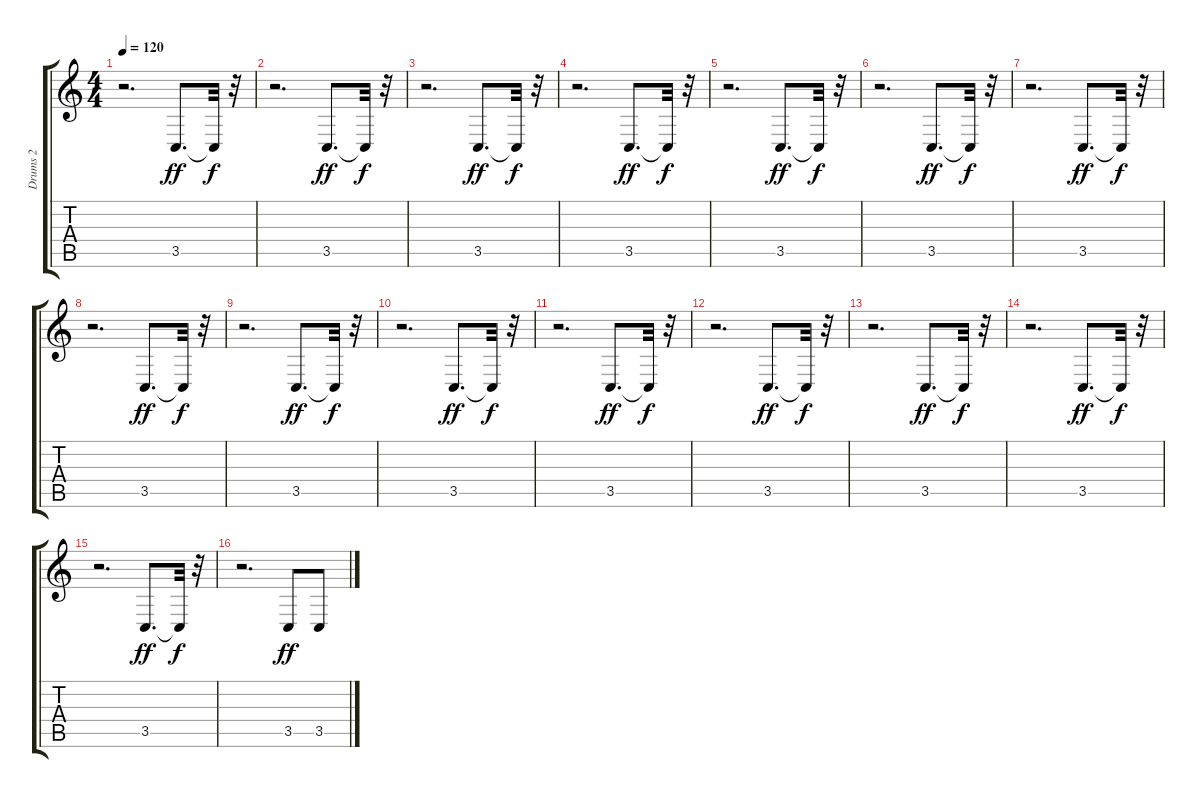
\track ("Drums 2" "Drums 2") {instrument synthdrum}
\staff {score tabs}
\tuning (E4 B3 G3 D3 A2 E2) {hide}
\ts (4 4)
\tempo 120
\clef g2
\ks c
r.2{d dy ff} 3.5.8{d} 3.5{t}.32{dy f} r.32 |
r.2{d} 3.5.8{d dy ff} 3.5{t}.32{dy f} r.32 |
r.2{d} 3.5.8{d dy ff} 3.5{t}.32{dy f} r.32 |
r.2{d} 3.5.8{d dy ff} 3.5{t}.32{dy f} r.32 |
r.2{d} 3.5.8{d dy ff} 3.5{t}.32{dy f} r.32 |
r.2{d} 3.5.8{d dy ff} 3.5{t}.32{dy f} r.32 |
r.2{d} 3.5.8{d dy ff} 3.5{t}.32{dy f} r.32 |
r.2{d} 3.5.8{d dy ff} 3.5{t}.32{dy f} r.32 |
r.2{d} 3.5.8{d dy ff} 3.5{t}.32{dy f} r.32 |
r.2{d} 3.5.8{d dy ff} 3.5{t}.32{dy f} r.32 |
r.2{d} 3.5.8{d dy ff} 3.5{t}.32{dy f} r.32 |
r.2{d} 3.5.8{d dy ff} 3.5{t}.32{dy f} r.32 |
r.2{d} 3.5.8{d dy ff} 3.5{t}.32{dy f} r.32 |
r.2{d} 3.5.8{d dy ff} 3.5{t}.32{dy f} r.32 |
r.2{d} 3.5.8{d dy ff} 3.5{t}.32{dy f} r.32 |
r.2{d} 3.5.8{dy ff} 3.5.8
